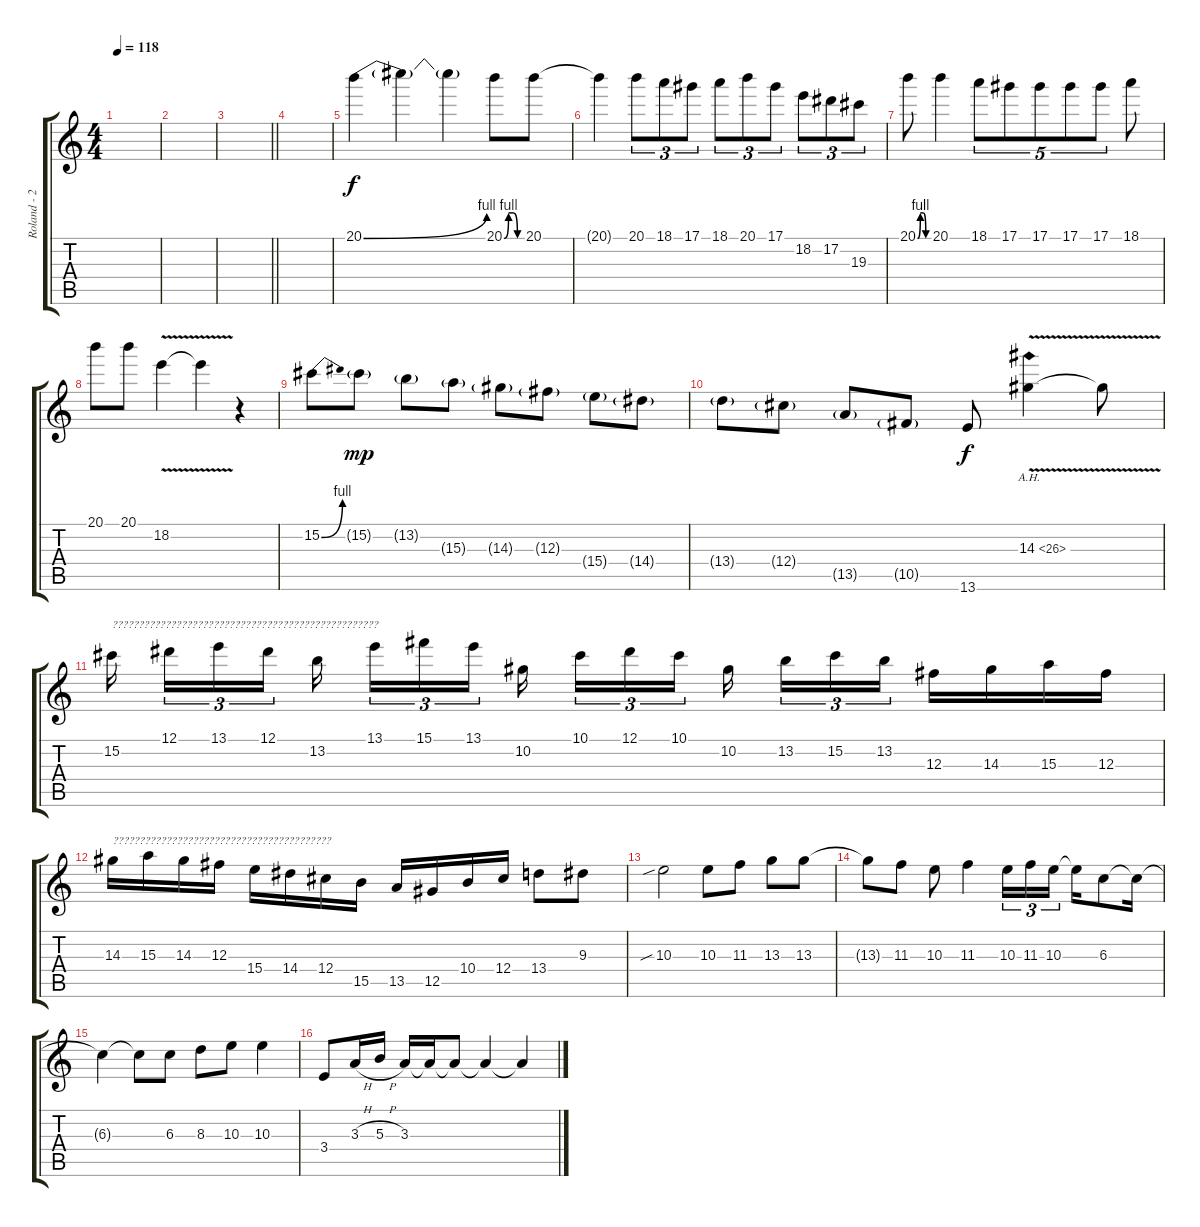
\track ("Roland - 2" "Roland - 2") {instrument overdrivenguitar}
\staff {score tabs}
\tuning (Eb4 Bb3 Gb3 Db3 Ab2 Eb2) {hide}
\ts (4 4)
\tempo 118
\clef g2
\ks c
|
|
\barLineRight lightlight
|
|
20.1{be (bend 0 0 60 4)}.4 20.1{t}.4 20.1{t}.4 20.1{be (custom 0 0 15 4 30 4 45 0 60 0)}.8 20.1.8 |
20.1{t}.4 20.1.8{tu (3 2)} 18.1.8{tu (3 2)} 17.1.8{tu (3 2)} 18.1.8{tu (3 2)} 20.1.8{tu (3 2)} 17.1.8{tu (3 2)} 18.2.8{tu (3 2)} 17.2.8{tu (3 2)} 19.3.8{tu (3 2)} |
20.1{be (custom 0 0 15 4 30 4 45 0 60 0)}.8 20.1.4 18.1.8{tu (5 4)} 17.1.8{tu (5 4)} 17.1.8{tu (5 4)} 17.1.8{tu (5 4)} 17.1.8{tu (5 4)} 18.1.8 |
20.1.8 20.1.8 18.2{v}.4 18.2{t}.4 r.4 |
15.2{be (bend 0 0 60 4)}.8 15.2{g}.8{dy mp} 13.2{g}.8 15.3{g}.8 14.3{g}.8 12.3{g}.8 15.4{g}.8 14.4{g}.8 |
13.4{g}.8 12.4{g}.8 13.5{g}.8 10.5{g}.8 13.6.8{dy f} 14.3{ah 12 v}.4 14.3{t}.8 |
15.2.16{txt "??????????????????????????????????????????????????"} 12.1.16{tu (3 2)} 13.1.16{tu (3 2)} 12.1.16{tu (3 2)} 13.2.16 13.1.16{tu (3 2)} 15.1.16{tu (3 2)} 13.1.16{tu (3 2)} 10.2.16 10.1.16{tu (3 2)} 12.1.16{tu (3 2)} 10.1.16{tu (3 2)} 10.2.16 13.2.16{tu (3 2)} 15.2.16{tu (3 2)} 13.2.16{tu (3 2)} 12.3.16 14.3.16 15.3.16 12.3.16 |
14.3.16{txt "?????????????????????????????????????????"} 15.3.16 14.3.16 12.3.16 15.4.16 14.4.16 12.4.16 15.5.16 13.5.16 12.5.16 10.4.16 12.4.16 13.4.8 9.3.8 |
10.3{sib}.2 10.3.8 11.3.8 13.3.8 13.3.8 |
13.3{t}.8 11.3.8 10.3.8 11.3.4 10.3.16{tu (3 2)} 11.3.16{tu (3 2)} 10.3.16{tu (3 2)} 10.3{t}.16 6.3.8 6.3{t}.16 |
6.3{t}.4 6.3{t}.8 6.3.8 8.3.8 10.3.8 10.3.4 |
3.4.8 3.3{h}.16 5.3{h}.16 3.3.16 3.3{t}.16 3.3{t}.8 3.3{t}.4 3.3{t}.4
